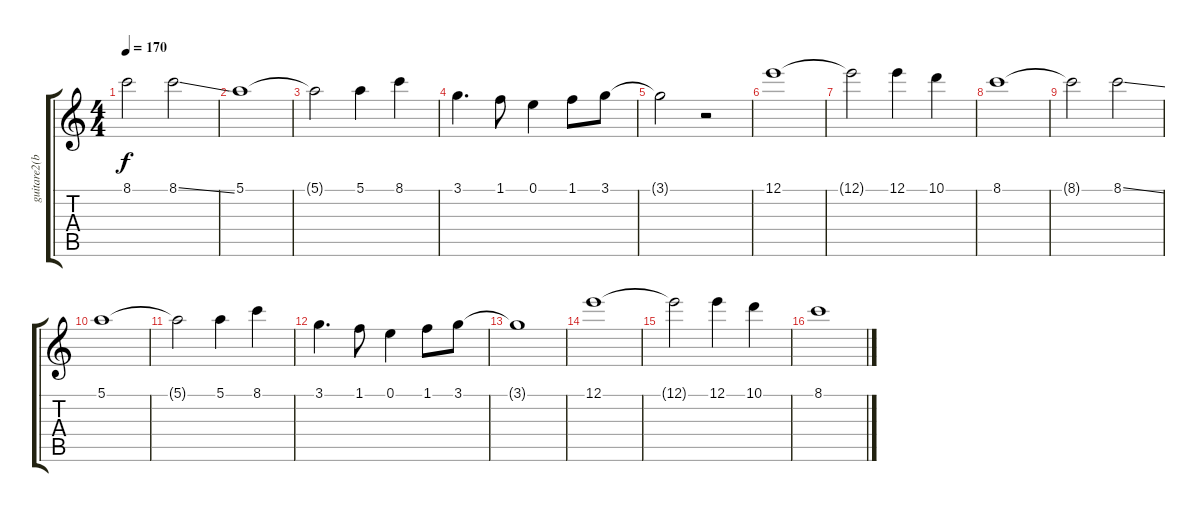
\track ("guitare2(bruce)" "guitare2(b") {instrument distortionguitar}
\staff {score tabs}
\tuning (E4 B3 G3 D3 A2 E2) {hide}
\ts (4 4)
\tempo 170
\clef g2
\ks c
8.1{t}.2{dy f} 8.1{ss}.2 |
5.1.1 |
5.1{t}.2 5.1.4 8.1.4 |
3.1.4{d} 1.1.8 0.1.4 1.1.8 3.1.8 |
3.1{t}.2 r.2 |
12.1.1{volume 4} |
12.1{t}.2 12.1.4 10.1.4 |
8.1.1 |
8.1{t}.2 8.1{ss}.2 |
5.1.1 |
5.1{t}.2 5.1.4 8.1.4 |
3.1.4{d} 1.1.8 0.1.4 1.1.8 3.1.8 |
3.1{t}.1 |
12.1.1{volume 2} |
12.1{t}.2 12.1.4 10.1.4 |
8.1.1
